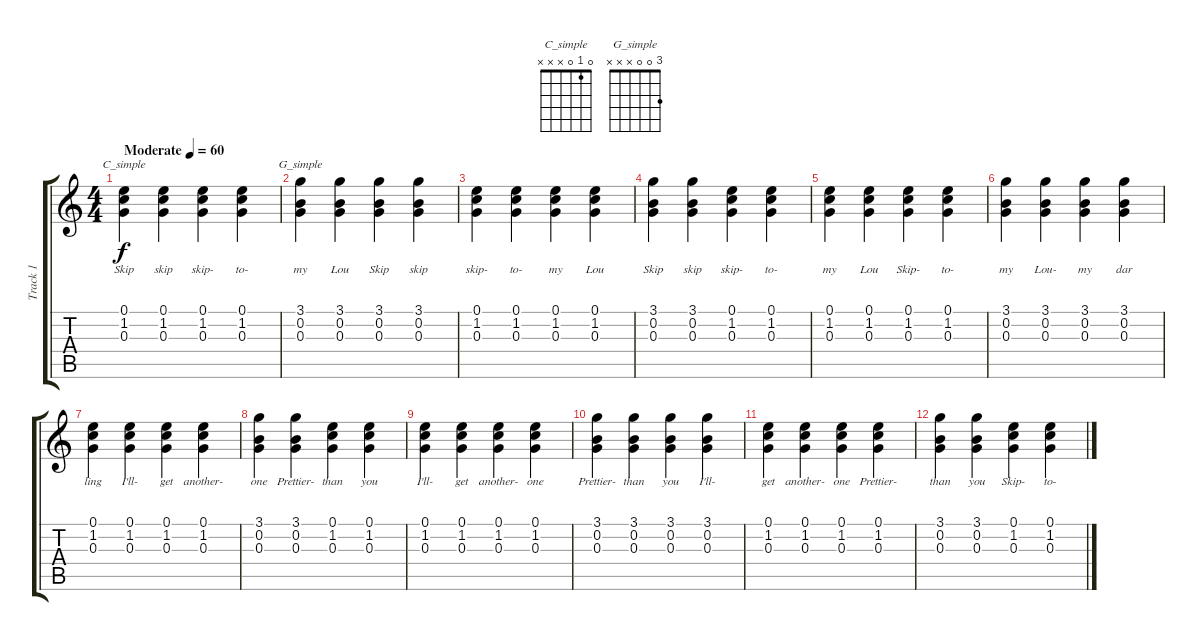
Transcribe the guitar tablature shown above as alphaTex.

\track ("Track 1" "Track 1") {instrument acousticguitarsteel}
\staff {score tabs}
\tuning (E4 B3 G3 D3 A2 E2) {hide}
\chord ("C_simple" 0 1 0 x x x)
\chord ("G_simple" 3 0 0 x x x)
\ts (4 4)
\tempo (60 "Moderate")
\clef g2
\ks c
(0.1 1.2 0.3).4{ch "C_simple" lyrics (0 "Skip") lyrics (1 "") lyrics (2 "") lyrics (3 "") lyrics (4 "") dy f instrument acousticguitarsteel} (0.1 1.2 0.3).4{lyrics (0 "skip") lyrics (1 "") lyrics (2 "") lyrics (3 "") lyrics (4 "")} (0.1 1.2 0.3).4{lyrics (0 "skip-") lyrics (1 "") lyrics (2 "") lyrics (3 "") lyrics (4 "")} (0.1 1.2 0.3).4{lyrics (0 "to-") lyrics (1 "") lyrics (2 "") lyrics (3 "") lyrics (4 "")} |
(3.1 0.2 0.3).4{ch "G_simple" lyrics (0 "my") lyrics (1 "") lyrics (2 "") lyrics (3 "") lyrics (4 "")} (3.1 0.2 0.3).4{lyrics (0 "Lou") lyrics (1 "") lyrics (2 "") lyrics (3 "") lyrics (4 "")} (3.1 0.2 0.3).4{lyrics (0 "Skip") lyrics (1 "") lyrics (2 "") lyrics (3 "") lyrics (4 "")} (3.1 0.2 0.3).4{lyrics (0 "skip") lyrics (1 "") lyrics (2 "") lyrics (3 "") lyrics (4 "")} |
(0.1 1.2 0.3).4{lyrics (0 "skip-") lyrics (1 "") lyrics (2 "") lyrics (3 "") lyrics (4 "")} (0.1 1.2 0.3).4{lyrics (0 "to-") lyrics (1 "") lyrics (2 "") lyrics (3 "") lyrics (4 "")} (0.1 1.2 0.3).4{lyrics (0 "my") lyrics (1 "") lyrics (2 "") lyrics (3 "") lyrics (4 "")} (0.1 1.2 0.3).4{lyrics (0 "Lou") lyrics (1 "") lyrics (2 "") lyrics (3 "") lyrics (4 "")} |
(3.1 0.2 0.3).4{lyrics (0 "Skip") lyrics (1 "") lyrics (2 "") lyrics (3 "") lyrics (4 "")} (3.1 0.2 0.3).4{lyrics (0 "skip") lyrics (1 "") lyrics (2 "") lyrics (3 "") lyrics (4 "")} (0.1 1.2 0.3).4{lyrics (0 "skip-") lyrics (1 "") lyrics (2 "") lyrics (3 "") lyrics (4 "")} (0.1 1.2 0.3).4{lyrics (0 "to-") lyrics (1 "") lyrics (2 "") lyrics (3 "") lyrics (4 "")} |
(0.1 1.2 0.3).4{lyrics (0 "my") lyrics (1 "") lyrics (2 "") lyrics (3 "") lyrics (4 "")} (0.1 1.2 0.3).4{lyrics (0 "Lou") lyrics (1 "") lyrics (2 "") lyrics (3 "") lyrics (4 "")} (0.1 1.2 0.3).4{lyrics (0 "Skip-") lyrics (1 "") lyrics (2 "") lyrics (3 "") lyrics (4 "")} (0.1 1.2 0.3).4{lyrics (0 "to-") lyrics (1 "") lyrics (2 "") lyrics (3 "") lyrics (4 "")} |
(3.1 0.2 0.3).4{lyrics (0 "my") lyrics (1 "") lyrics (2 "") lyrics (3 "") lyrics (4 "")} (3.1 0.2 0.3).4{lyrics (0 "Lou-") lyrics (1 "") lyrics (2 "") lyrics (3 "") lyrics (4 "")} (3.1 0.2 0.3).4{lyrics (0 "my") lyrics (1 "") lyrics (2 "") lyrics (3 "") lyrics (4 "")} (3.1 0.2 0.3).4{lyrics (0 "dar") lyrics (1 "") lyrics (2 "") lyrics (3 "") lyrics (4 "")} |
(0.1 1.2 0.3).4{lyrics (0 "ling") lyrics (1 "") lyrics (2 "") lyrics (3 "") lyrics (4 "")} (0.1 1.2 0.3).4{lyrics (0 "I'll-") lyrics (1 "") lyrics (2 "") lyrics (3 "") lyrics (4 "")} (0.1 1.2 0.3).4{lyrics (0 "get") lyrics (1 "") lyrics (2 "") lyrics (3 "") lyrics (4 "")} (0.1 1.2 0.3).4{lyrics (0 "another-") lyrics (1 "") lyrics (2 "") lyrics (3 "") lyrics (4 "")} |
(3.1 0.2 0.3).4{lyrics (0 "one") lyrics (1 "") lyrics (2 "") lyrics (3 "") lyrics (4 "")} (3.1 0.2 0.3).4{lyrics (0 "Prettier-") lyrics (1 "") lyrics (2 "") lyrics (3 "") lyrics (4 "")} (0.1 1.2 0.3).4{lyrics (0 "than") lyrics (1 "") lyrics (2 "") lyrics (3 "") lyrics (4 "")} (0.1 1.2 0.3).4{lyrics (0 "you") lyrics (1 "") lyrics (2 "") lyrics (3 "") lyrics (4 "")} |
(0.1 1.2 0.3).4{lyrics (0 "I'll-") lyrics (1 "") lyrics (2 "") lyrics (3 "") lyrics (4 "")} (0.1 1.2 0.3).4{lyrics (0 "get") lyrics (1 "") lyrics (2 "") lyrics (3 "") lyrics (4 "")} (0.1 1.2 0.3).4{lyrics (0 "another-") lyrics (1 "") lyrics (2 "") lyrics (3 "") lyrics (4 "")} (0.1 1.2 0.3).4{lyrics (0 "one") lyrics (1 "") lyrics (2 "") lyrics (3 "") lyrics (4 "")} |
(3.1 0.2 0.3).4{lyrics (0 "Prettier-") lyrics (1 "") lyrics (2 "") lyrics (3 "") lyrics (4 "")} (3.1 0.2 0.3).4{lyrics (0 "than") lyrics (1 "") lyrics (2 "") lyrics (3 "") lyrics (4 "")} (3.1 0.2 0.3).4{lyrics (0 "you") lyrics (1 "") lyrics (2 "") lyrics (3 "") lyrics (4 "")} (3.1 0.2 0.3).4{lyrics (0 "I'll-") lyrics (1 "") lyrics (2 "") lyrics (3 "") lyrics (4 "")} |
(0.1 1.2 0.3).4{lyrics (0 "get") lyrics (1 "") lyrics (2 "") lyrics (3 "") lyrics (4 "")} (0.1 1.2 0.3).4{lyrics (0 "another-") lyrics (1 "") lyrics (2 "") lyrics (3 "") lyrics (4 "")} (0.1 1.2 0.3).4{lyrics (0 "one") lyrics (1 "") lyrics (2 "") lyrics (3 "") lyrics (4 "")} (0.1 1.2 0.3).4{lyrics (0 "Prettier-") lyrics (1 "") lyrics (2 "") lyrics (3 "") lyrics (4 "")} |
(3.1 0.2 0.3).4{lyrics (0 "than") lyrics (1 "") lyrics (2 "") lyrics (3 "") lyrics (4 "")} (3.1 0.2 0.3).4{lyrics (0 "you") lyrics (1 "") lyrics (2 "") lyrics (3 "") lyrics (4 "")} (0.1 1.2 0.3).4{lyrics (0 "Skip-") lyrics (1 "") lyrics (2 "") lyrics (3 "") lyrics (4 "")} (0.1 1.2 0.3).4{lyrics (0 "to-") lyrics (1 "") lyrics (2 "") lyrics (3 "") lyrics (4 "")}
